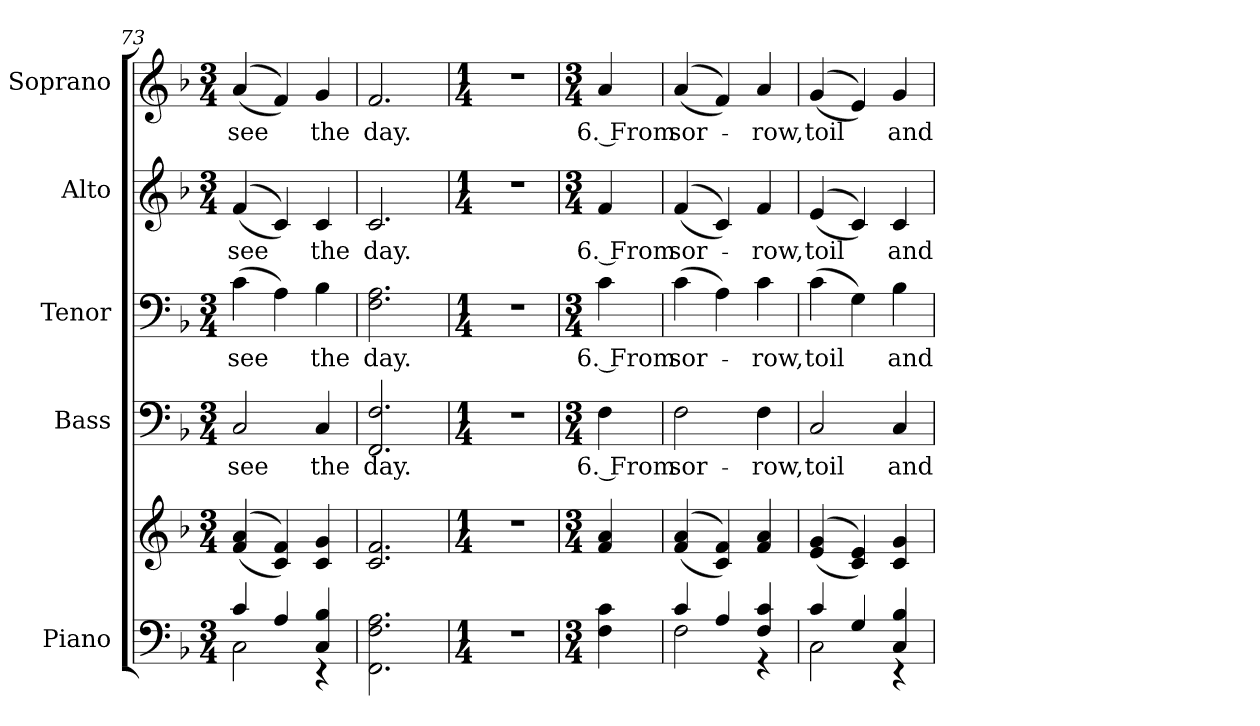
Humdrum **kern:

**kern	**kern	**kern	**text	**kern	**text	**kern	**text	**kern	**text
*part5	*part5	*part4	*part4	*part3	*part3	*part2	*part2	*part1	*part1
*staff6	*staff5	*staff4	*staff4	*staff3	*staff3	*staff2	*staff2	*staff1	*staff1
*I"Piano	*	*I"Bass	*	*I"Tenor	*	*I"Alto	*	*I"Soprano	*
*I'Pno.	*	*I'B.	*	*I'T.	*	*I'A.	*	*I'S.	*
!!LO:PB:g=z
*clefF4	*clefG2	*clefF4	*	*clefF4	*	*clefG2	*	*clefG2	*
*k[b-]	*k[b-]	*k[b-]	*	*k[b-]	*	*k[b-]	*	*k[b-]	*
*F:	*F:	*F:	*	*F:	*	*F:	*	*F:	*
*M3/4	*M3/4	*M3/4	*	*M3/4	*	*M3/4	*	*M3/4	*
=73	=73	=73	=73	=73	=73	=73	=73	=73	=73
*^	*	*	*	*	*	*	*	*	*
!	!	!	!	!LO:LY:b:color=#000000	!	!	!	!	!	!
!	!	!	!	!	!	!LO:LY:b:color=#000000	!	!	!	!
!	!	!	!	!	!	!	!	!LO:LY:b:color=#000000	!	!
!	!	!	!	!	!	!	!	!	!	!LO:LY:b:color=#000000
4ci/	2Ci\	((4fi/ 4ai	2Ci/	see	(4ci\	see	((4fi/	see	((4ai/	see
4Ai/	.	4ci/ 4fi))	.	.	4Ai\)	.	4ci/))	.	4fi/))	.
!	!	!	!	!LO:LY:b:color=#000000	!	!	!	!	!	!
!	!	!	!	!	!	!LO:LY:b:color=#000000	!	!	!	!
!	!	!	!	!	!	!	!	!LO:LY:b:color=#000000	!	!
!	!	!	!	!	!	!	!	!	!	!LO:LY:b:color=#000000
4Ci/ 4B-i	4r	4ci/ 4gi	4Ci/	the	4B-i\	the	4ci/	the	4gi/	the
*v	*v	*	*	*	*	*	*	*	*	*
=74	=74	=74	=74	=74	=74	=74	=74	=74	=74
*^	*	*	*	*	*	*	*	*	*
!	!	!	!	!LO:LY:b:color=#000000	!	!	!	!	!	!
*v	*v	*	*	*	*	*	*	*	*	*
*^	*	*	*	*	*	*	*	*	*
!	!	!	!	!	!	!LO:LY:b:color=#000000	!	!	!	!
*v	*v	*	*	*	*	*	*	*	*	*
*^	*	*	*	*	*	*	*	*	*
!	!	!	!	!	!	!	!	!LO:LY:b:color=#000000	!	!
*v	*v	*	*	*	*	*	*	*	*	*
*^	*	*	*	*	*	*	*	*	*
!	!	!	!	!	!	!	!	!	!	!LO:LY:b:color=#000000
*v	*v	*	*	*	*	*	*	*	*	*
2.FFi\ 2.Fi 2.Ai	2.ci/ 2.fi	2.FFi/ 2.Fi	day.	2.Fi\ 2.Ai	day.	2.ci/	day.	2.fi/	day.
!!LO:PB:g=z
=75	=75	=75	=75	=75	=75	=75	=75	=75	=75
*M1/4	*M1/4	*M1/4	*	*M1/4	*	*M1/4	*	*M1/4	*
!LO:N:vis=1	!LO:N:vis=1	!LO:N:vis=1	!	!LO:N:vis=1	!	!LO:N:vis=1	!	!LO:N:vis=1	!
4r	4r	4r	.	4r	.	4r	.	4r	.
=76	=76	=76	=76	=76	=76	=76	=76	=76	=76
*M3/4	*M3/4	*M3/4	*	*M3/4	*	*M3/4	*	*M3/4	*
!	!	!	!LO:LY:b:color=#000000	!	!	!	!	!	!
!	!	!	!	!	!LO:LY:b:color=#000000	!	!	!	!
!	!	!	!	!	!	!	!LO:LY:b:color=#000000	!	!
!	!	!	!	!	!	!	!	!	!LO:LY:b:color=#000000
4Fi\ 4ci	4fi/ 4ai	4Fi\	6. From	4ci\	6. From	4fi/	6. From	4ai/	6. From
!!LO:PB:g=z
=77	=77	=77	=77	=77	=77	=77	=77	=77	=77
*^	*	*	*	*	*	*	*	*	*
!	!	!	!	!LO:LY:b:color=#000000	!	!	!	!	!	!
!	!	!	!	!	!	!LO:LY:b:color=#000000	!	!	!	!
!	!	!	!	!	!	!	!	!LO:LY:b:color=#000000	!	!
!	!	!	!	!	!	!	!	!	!	!LO:LY:b:color=#000000
4ci/	2Fi\	((4fi/ 4ai	2Fi\	sor-	(4ci\	sor-	((4fi/	sor-	((4ai/	sor-
4Ai/	.	4ci/ 4fi))	.	.	4Ai\)	.	4ci/))	.	4fi/))	.
!	!	!	!	!LO:LY:b:color=#000000	!	!	!	!	!	!
!	!	!	!	!	!	!LO:LY:b:color=#000000	!	!	!	!
!	!	!	!	!	!	!	!	!LO:LY:b:color=#000000	!	!
!	!	!	!	!	!	!	!	!	!	!LO:LY:b:color=#000000
4Fi/ 4ci	4r	4fi/ 4ai	4Fi\	-row,	4ci\	-row,	4fi/	-row,	4ai/	-row,
=78	=78	=78	=78	=78	=78	=78	=78	=78	=78	=78
!	!	!	!	!LO:LY:b:color=#000000	!	!	!	!	!	!
!	!	!	!	!	!	!LO:LY:b:color=#000000	!	!	!	!
!	!	!	!	!	!	!	!	!LO:LY:b:color=#000000	!	!
!	!	!	!	!	!	!	!	!	!	!LO:LY:b:color=#000000
4ci/	2Ci\	((4ei/ 4gi	2Ci/	toil	(4ci\	toil	((4ei/	toil	((4gi/	toil
4Gi/	.	4ci/ 4ei))	.	.	4Gi\)	.	4ci/))	.	4ei/))	.
!	!	!	!	!LO:LY:b:color=#000000	!	!	!	!	!	!
!	!	!	!	!	!	!LO:LY:b:color=#000000	!	!	!	!
!	!	!	!	!	!	!	!	!LO:LY:b:color=#000000	!	!
!	!	!	!	!	!	!	!	!	!	!LO:LY:b:color=#000000
4Ci/ 4B-i	4r	4ci/ 4gi	4Ci/	and	4B-i\	and	4ci/	and	4gi/	and
*v	*v	*	*	*	*	*	*	*	*	*
=	=	=	=	=	=	=	=	=	=
*-	*-	*-	*-	*-	*-	*-	*-	*-	*-
